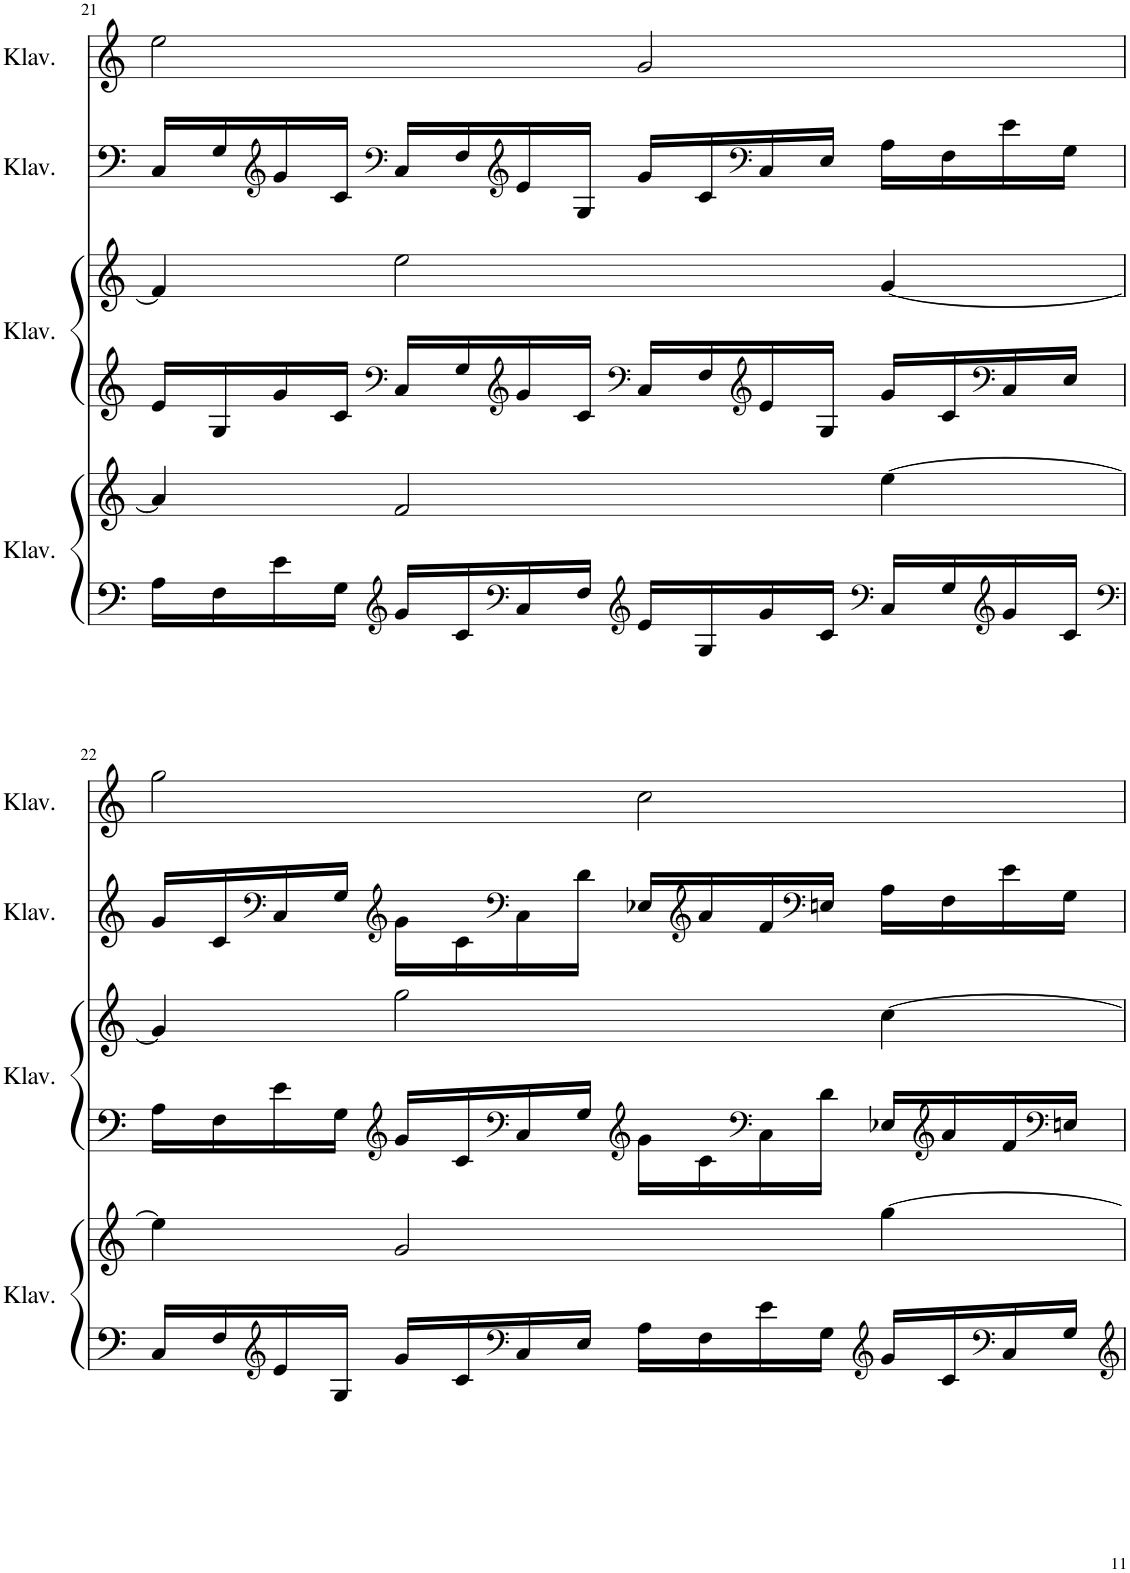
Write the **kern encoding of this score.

**kern	**kern	**kern	**kern	**kern	**kern
*part4	*part4	*part3	*part3	*part2	*part1
*staff6	*staff5	*staff4	*staff3	*staff2	*staff1
*I"Klavier	*	*I"Klavier	*	*I"Klavier	*I"Klavier
*I'Klav.	*	*I'Klav.	*	*I'Klav.	*I'Klav.
!!LO:PB:g=z
*clefF4	*clefG2	*clefG2	*clefG2	*clefG2	*clefG2
*k[]	*k[]	*k[]	*k[]	*k[]	*k[]
*M4/4	*M4/4	*M4/4	*M4/4	*M4/4	*M4/4
=21	=21	=21	=21	=21	=21
16A\LL	4a/]	16e/LL	4f/]	16C/LL	2ee\
16F\	.	16G/	.	16G/	.
*	*	*	*	*clefG2	*
16e\	.	16g/	.	16g/	.
16G\JJ	.	16c/JJ	.	16c/JJ	.
*clefG2	*	*clefF4	*	*clefF4	*
16g/LL	2f/	16C/LL	2ee\	16C/LL	.
16c/	.	16G/	.	16F/	.
*clefF4	*	*clefG2	*	*clefG2	*
16C/	.	16g/	.	16e/	.
16F/JJ	.	16c/JJ	.	16G/JJ	.
*clefG2	*	*clefF4	*	*	*
16e/LL	.	16C/LL	.	16g/LL	2g/
16G/	.	16F/	.	16c/	.
*	*	*clefG2	*	*clefF4	*
16g/	.	16e/	.	16C/	.
16c/JJ	.	16G/JJ	.	16E/JJ	.
*clefF4	*	*	*	*	*
16C/LL	[4ee\	16g/LL	[4g/	16A\LL	.
16G/	.	16c/	.	16F\	.
*clefG2	*	*clefF4	*	*	*
16g/	.	16C/	.	16e\	.
16c/JJ	.	16E/JJ	.	16G\JJ	.
!!LO:LB:g=z
=22	=22	=22	=22	=22	=22
*clefF4	*	*	*	*	*
16C/LL	4ee\]	16A\LL	4g/]	16g/LL	2gg\
16F/	.	16F\	.	16c/	.
*clefG2	*	*	*	*clefF4	*
16e/	.	16e\	.	16C/	.
16G/JJ	.	16G\JJ	.	16G/JJ	.
*	*	*clefG2	*	*clefG2	*
16g/LL	2g/	16g/LL	2gg\	16g\LL	.
16c/	.	16c/	.	16c\	.
*clefF4	*	*clefF4	*	*clefF4	*
16C/	.	16C/	.	16C\	.
16E/JJ	.	16G/JJ	.	16d\JJ	.
*	*	*clefG2	*	*	*
16A\LL	.	16g\LL	.	16E-X/LL	2cc\
*	*	*	*	*clefG2	*
16F\	.	16c\	.	16a/	.
*	*	*clefF4	*	*	*
16e\	.	16C\	.	16f/	.
*	*	*	*	*clefF4	*
16G\JJ	.	16d\JJ	.	16En/JJ	.
*clefG2	*	*	*	*	*
16g/LL	[4gg\	16E-X/LL	[4cc\	16A\LL	.
*	*	*clefG2	*	*	*
16c/	.	16a/	.	16F\	.
*clefF4	*	*	*	*	*
16C/	.	16f/	.	16e\	.
*	*	*clefF4	*	*	*
16G/JJ	.	16En/JJ	.	16G\JJ	.
=	=	=	=	=	=
*-	*-	*-	*-	*-	*-
